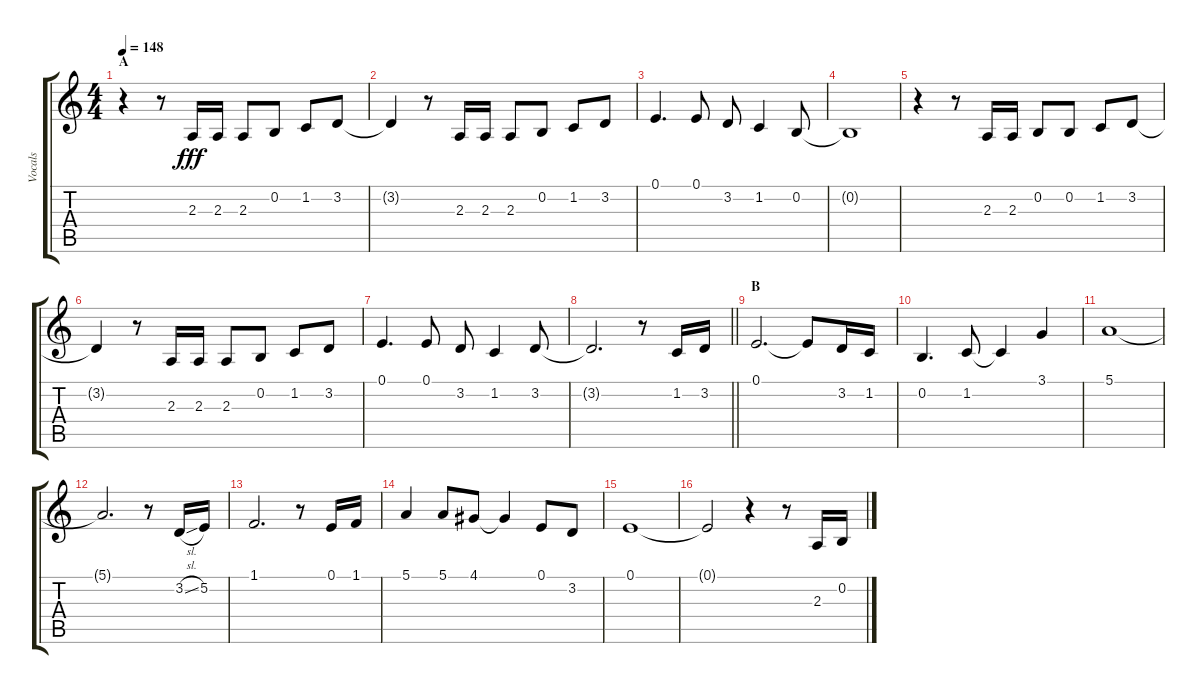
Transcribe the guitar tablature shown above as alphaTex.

\track ("Vocals" "Vocals") {instrument voiceoohs}
\staff {score tabs}
\tuning (E4 B3 G3 D3 A2 E2) {hide}
\ts (4 4)
\section ("" "A")
\tempo 148
\clef g2
\ks c
r.4{dy fff} r.8 2.3.16 2.3.16 2.3.8 0.2.8 1.2.8 3.2.8 |
3.2{t}.4 r.8 2.3.16 2.3.16 2.3.8 0.2.8 1.2.8 3.2.8 |
0.1.4{d} 0.1.8 3.2.8 1.2.4 0.2.8 |
0.2{t}.1 |
r.4 r.8 2.3.16 2.3.16 0.2.8 0.2.8 1.2.8 3.2.8 |
3.2{t}.4 r.8 2.3.16 2.3.16 2.3.8 0.2.8 1.2.8 3.2.8 |
0.1.4{d} 0.1.8 3.2.8 1.2.4 3.2.8 |
\barLineRight lightlight
3.2{t}.2{d} r.8 1.2.16 3.2.16 |
\section ("" "B")
0.1.2{d} 0.1{t}.8 3.2.16 1.2.16 |
0.2.4{d} 1.2.8 1.2{t}.4 3.1.4 |
5.1.1 |
5.1{t}.2{d} r.8 3.2{sl}.16 5.2.16 |
1.1.2{d} r.8 0.1.16 1.1.16 |
5.1.4 5.1.8 4.1.8 4.1{t}.4 0.1.8 3.2.8 |
0.1.1 |
0.1{t}.2 r.4 r.8 2.3.16 0.2.16
